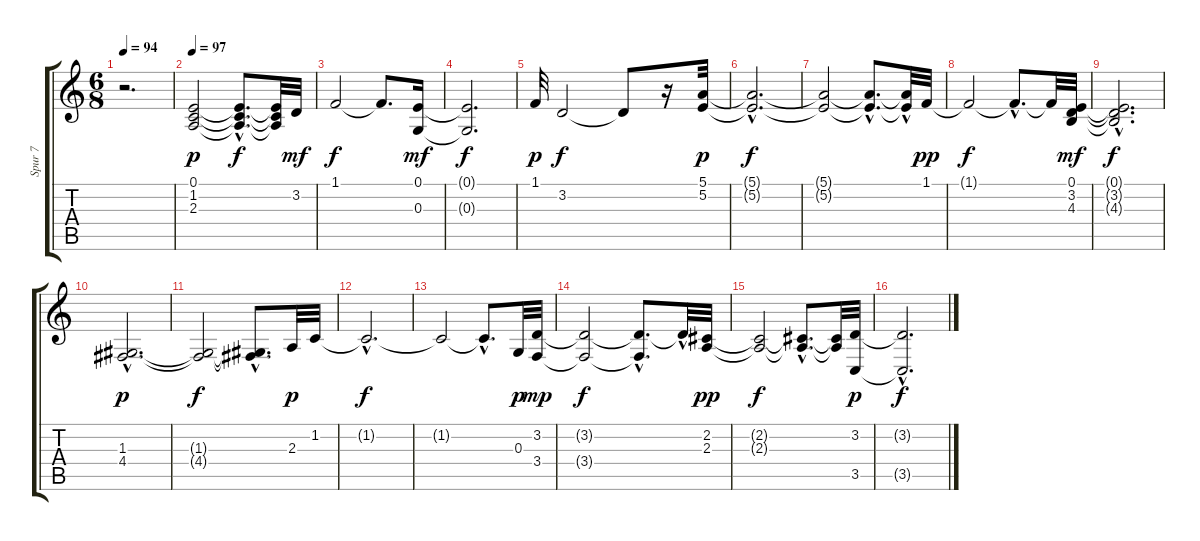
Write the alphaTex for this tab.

\track ("Spur 7" "Spur 7") {instrument pad2warm}
\staff {score tabs}
\tuning (E4 B3 G3 D3 A2 E2) {hide}
\ts (6 8)
\tempo 94
\clef g2
\ks c
r.2{d dy p instrument pad2warm} |
\tempo 97
(0.1 1.2 2.3).2 (0.1{hac t} 1.2{hac t} 2.3{hac t}).8{d dy f} (0.1{t} 1.2{t} 2.3{t}).32 3.2.32{dy mf} |
1.1.2{dy f} 1.1{t}.8{d} (0.1 0.3).16{dy mf} |
(0.1{t} 0.3{t}).2{d dy f} |
1.1.32{dy p} 3.2.2{dy f} 3.2{t}.8 r.16 (5.1 5.2).32{dy p} |
(5.1{hac t} 5.2{hac t}).2{d dy f} |
(5.1{t} 5.2{t}).2 (5.1{hac t} 5.2{hac t}).8{d} (5.1{hac t} 5.2{t}).32 1.1.32{dy pp} |
1.1{t}.2{dy f} 1.1{hac t}.8{d} 1.1{t}.32 (0.1 3.2 4.3).32{dy mf} |
(0.1{t} 3.2{t} 4.3{hac t}).2{d dy f} |
(1.3{hac} 4.4{hac}).2{d dy p} |
(1.3{t} 4.4{t}).2{dy f} (1.3{hac t} 4.4{hac t}).8{d} 2.3.32{dy p} 1.2.32 |
1.2{hac t}.2{d dy f} |
1.2{t}.2 1.2{hac t}.8{d} 0.3.32{dy p} (3.2 3.4).32{dy mp} |
(3.2{t} 3.4{t}).2{dy f} (3.2{hac t} 3.4{t}).8{d} 3.2{hac t}.32 (2.2 2.3).32{dy pp} |
(2.2{t} 2.3{t}).2{dy f} (2.2{hac t} 2.3{hac t}).8{d} (2.2{t} 2.3{t}).32 (3.2 3.5).32{dy p} |
(3.2{hac t} 3.5{hac t}).2{d dy f}
